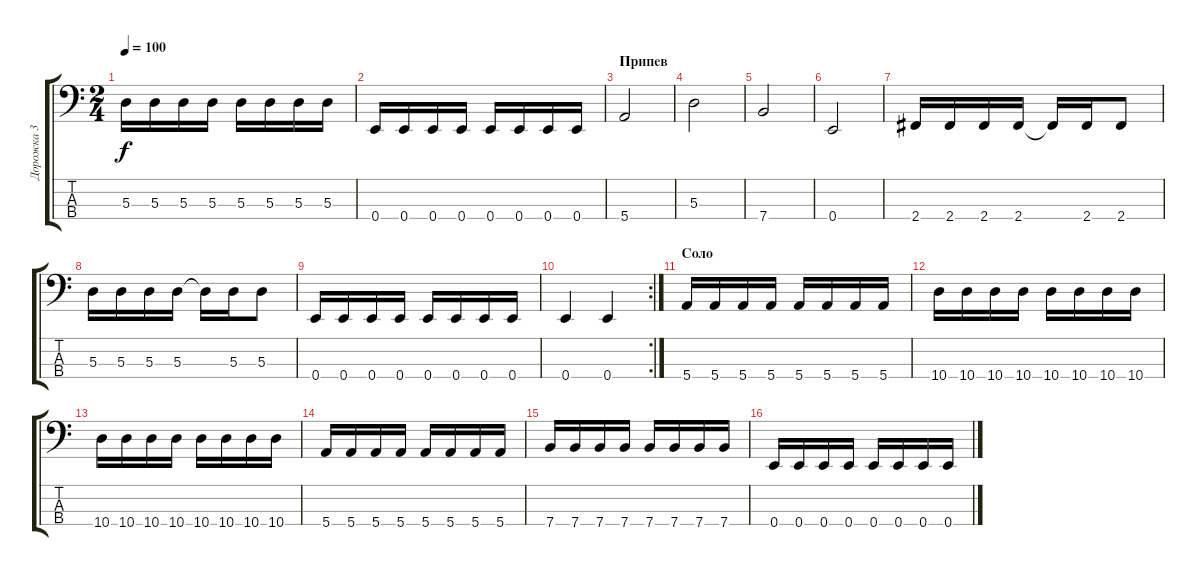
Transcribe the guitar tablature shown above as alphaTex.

\track ("Дорожка 3" "Дорожка 3") {instrument electricbassfinger}
\staff {score tabs}
\tuning (G2 D2 A1 E1) {hide}
\ts (2 4)
\tempo 100
\clef f4
\ks c
5.3.16{dy f} 5.3.16 5.3.16 5.3.16 5.3.16 5.3.16 5.3.16 5.3.16 |
0.4.16 0.4.16 0.4.16 0.4.16 0.4.16 0.4.16 0.4.16 0.4.16 |
\section ("" "Припев")
5.4.2 |
5.3.2 |
7.4.2 |
0.4.2 |
2.4.16 2.4.16 2.4.16 2.4.16 2.4{t}.16 2.4.16 2.4.8 |
5.3.16 5.3.16 5.3.16 5.3.16 5.3{t}.16 5.3.16 5.3.8 |
0.4.16 0.4.16 0.4.16 0.4.16 0.4.16 0.4.16 0.4.16 0.4.16 |
\rc 2
0.4.4 0.4.4 |
\section ("" "Соло")
5.4.16 5.4.16 5.4.16 5.4.16 5.4.16 5.4.16 5.4.16 5.4.16 |
10.4.16 10.4.16 10.4.16 10.4.16 10.4.16 10.4.16 10.4.16 10.4.16 |
10.4.16 10.4.16 10.4.16 10.4.16 10.4.16 10.4.16 10.4.16 10.4.16 |
5.4.16 5.4.16 5.4.16 5.4.16 5.4.16 5.4.16 5.4.16 5.4.16 |
7.4.16 7.4.16 7.4.16 7.4.16 7.4.16 7.4.16 7.4.16 7.4.16 |
0.4.16 0.4.16 0.4.16 0.4.16 0.4.16 0.4.16 0.4.16 0.4.16
